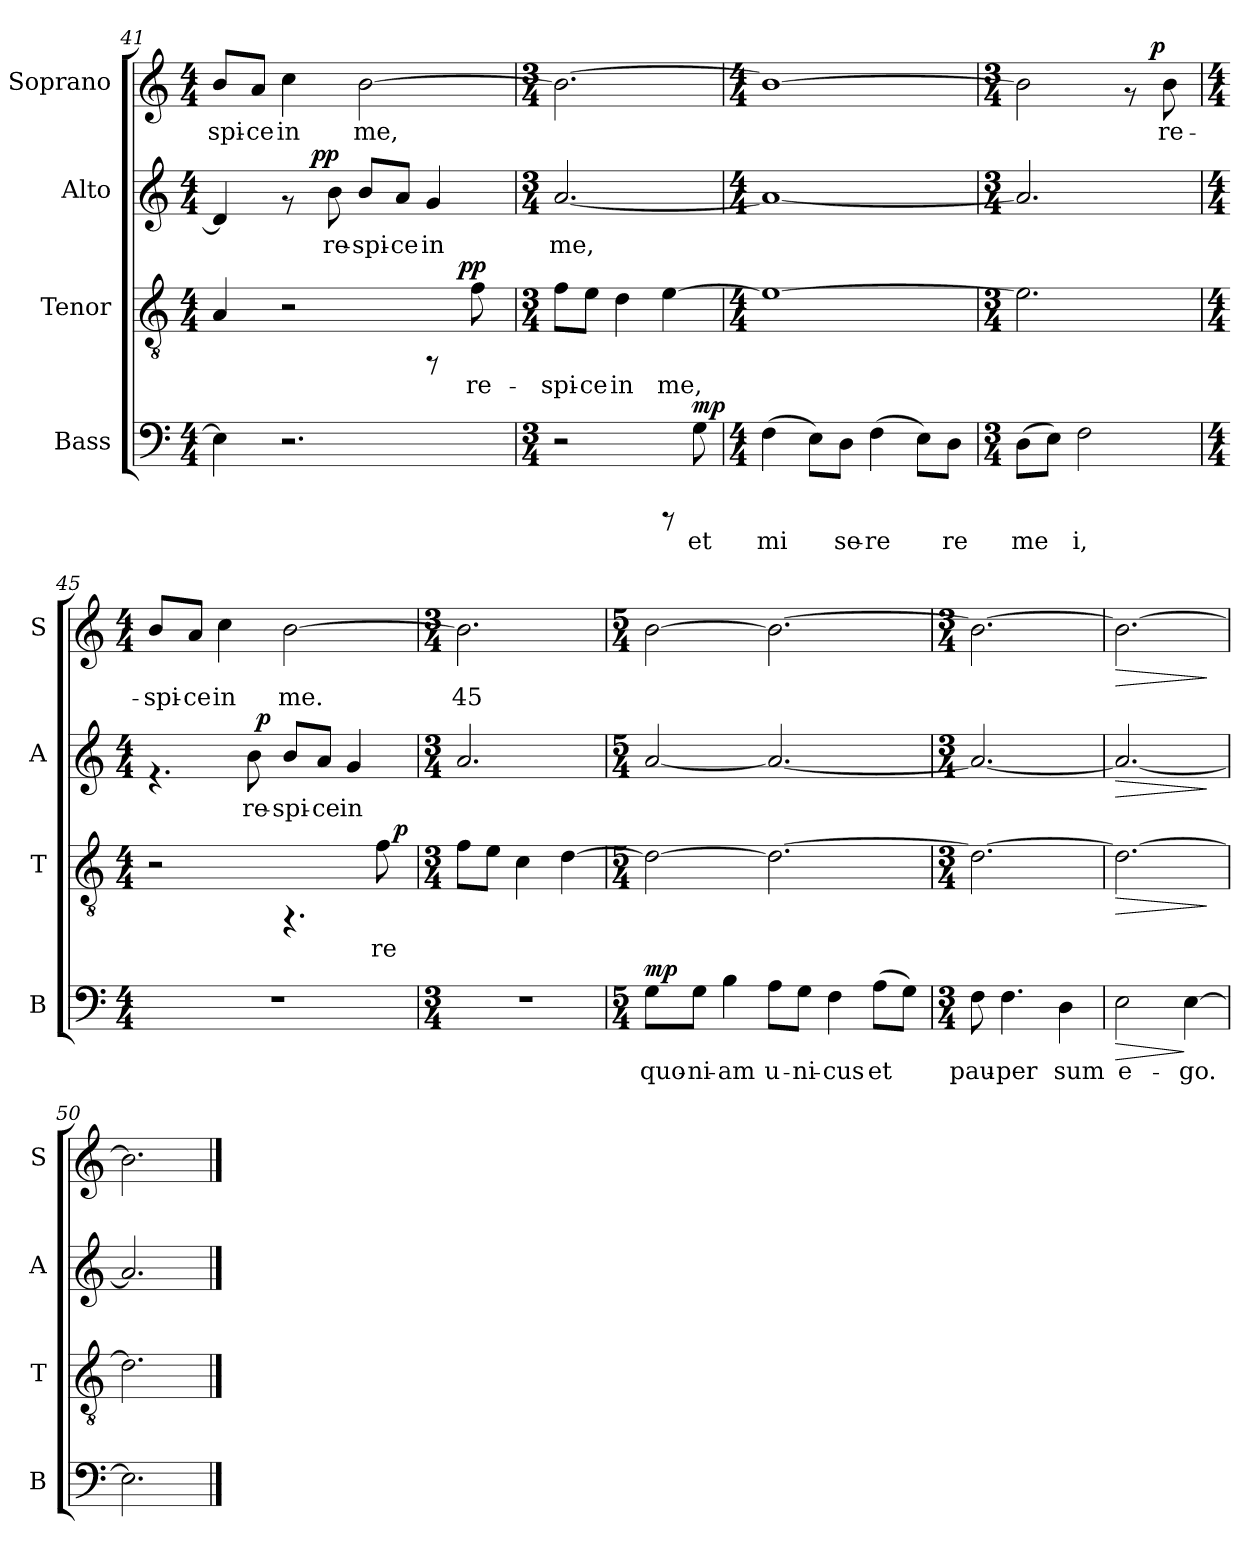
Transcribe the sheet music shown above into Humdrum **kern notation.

**kern	**text	**dynam	**kern	**text	**dynam	**kern	**text	**dynam	**kern	**text	**dynam
*part4	*part4	*part4	*part3	*part3	*part3	*part2	*part2	*part2	*part1	*part1	*part1
*staff4	*staff4	*staff4	*staff3	*staff3	*staff3	*staff2	*staff2	*staff2	*staff1	*staff1	*staff1
*I"Bass	*	*	*I"Tenor	*	*	*I"Alto	*	*	*I"Soprano	*	*
*I'B	*	*	*I'T	*	*	*I'A	*	*	*I'S	*	*
!!LO:LB:g=z
*clefF4	*	*	*clefGv2	*	*	*clefG2	*	*	*clefG2	*	*
*k[]	*	*	*k[]	*	*	*k[]	*	*	*k[]	*	*
*C:	*	*	*C:	*	*	*C:	*	*	*C:	*	*
*M4/4	*	*	*M4/4	*	*	*M4/4	*	*	*M4/4	*	*
=41	=41	=41	=41	=41	=41	=41	=41	=41	=41	=41	=41
!	!LO:LY:b	!	!	!LO:LY:b	!	!	!LO:LY:b	!	!	!LO:LY:b	!
*	*	*	*^	*	*	*^	*	*	*	*	*
4E\]	.	.	4A/	2ryy	.	.	4d/]	4ryy	.	.	8b/L	-spi-	.
!	!	!	!	!	!	!	!	!	!	!	!	!LO:LY:b	!
.	.	.	.	.	.	.	.	.	.	.	8a/J	-ce	.
!	!	!	!	!	!	!	!	!	!	!	!	!LO:LY:b	!
2.r	.	.	2r	.	.	.	8rf	16ryy	.	.	4cc\	in	.
.	.	.	.	.	.	.	.	64ryy	.	.	.	.	.
!	!	!	!	!	!	!	!	!	!	!LO:DY:a	!	!	!
.	.	.	.	.	.	.	.	2ryy	.	pp	.	.	.
!	!	!	!	!	!	!	!	!	!LO:LY:b	!	!	!	!
.	.	.	.	.	.	.	8b\	.	re-	.	.	.	.
!	!	!	!	!	!	!	!	!	!LO:LY:b	!	!	!LO:LY:b	!
.	.	.	.	4ryy	.	.	8b/L	.	-spi-	.	[>2b\	me,	.
!	!	!	!	!	!	!	!	!	!LO:LY:b	!	!	!	!
.	.	.	.	.	.	.	8a/J	.	-ce	.	.	.	.
!	!	!	!	!	!	!	!	!	!LO:LY:b	!	!	!	!
.	.	.	8rFF	16.ryy	.	.	4g/	.	in	.	.	.	.
.	.	.	.	.	.	.	.	8ryy	.	.	.	.	.
!	!	!	!	!	!	!LO:DY:a	!	!	!	!	!	!	!
.	.	.	.	8ryy	.	pp	.	.	.	.	.	.	.
!	!	!	!	!	!LO:LY:b	!	!	!	!	!	!	!	!
.	.	.	8f\	.	re-	.	.	.	.	.	.	.	.
.	.	.	.	.	.	.	.	32.ryy	.	.	.	.	.
.	.	.	.	32ryy	.	.	.	.	.	.	.	.	.
*	*	*	*v	*v	*	*	*	*	*	*	*	*	*
*	*	*	*	*	*	*v	*v	*	*	*	*	*
=42	=42	=42	=42	=42	=42	=42	=42	=42	=42	=42	=42
*M3/4	*	*	*M3/4	*	*	*M3/4	*	*	*M3/4	*	*
*	*	*	*^	*	*	*^	*	*	*	*	*
!	!	!	!	!	!LO:LY:b	!	!	!	!LO:LY:b	!	!	!LO:LY:b	!
*	*	*	*v	*v	*	*	*	*	*	*	*	*	*
*	*	*	*	*	*	*v	*v	*	*	*	*	*
2r	.	.	8f\L	-spi-	.	[<2.a/	me,	.	2.b\_>	.	.
!	!	!	!	!LO:LY:b	!	!	!	!	!	!	!
.	.	.	8e\J	-ce	.	.	.	.	.	.	.
!	!	!	!	!LO:LY:b	!	!	!	!	!	!	!
.	.	.	4d\	in	.	.	.	.	.	.	.
!	!	!	!	!LO:LY:b	!	!	!	!	!	!	!
8rCCC	.	.	[>4e\	me,	.	.	.	.	.	.	.
!	!LO:LY:b	!LO:DY:a	!	!	!	!	!	!	!	!	!
8G\	et	mp	.	.	.	.	.	.	.	.	.
=43	=43	=43	=43	=43	=43	=43	=43	=43	=43	=43	=43
*M4/4	*	*	*M4/4	*	*	*M4/4	*	*	*M4/4	*	*
!	!LO:LY:b	!	!	!LO:LY:b	!	!	!LO:LY:b	!	!	!LO:LY:b	!
(>4F\	mi-	.	1e_>	.	.	1a_<	.	.	1b_>	.	.
!	!LO:LY:b	!	!	!	!	!	!	!	!	!	!
8E\L)	--	.	.	.	.	.	.	.	.	.	.
!	!LO:LY:b	!	!	!	!	!	!	!	!	!	!
8D\J	-se-	.	.	.	.	.	.	.	.	.	.
!	!LO:LY:b	!	!	!	!	!	!	!	!	!	!
(>4F\	-re-	.	.	.	.	.	.	.	.	.	.
!	!LO:LY:b	!	!	!	!	!	!	!	!	!	!
8E\L)	--	.	.	.	.	.	.	.	.	.	.
!	!LO:LY:b	!	!	!	!	!	!	!	!	!	!
8D\J	-re	.	.	.	.	.	.	.	.	.	.
=44	=44	=44	=44	=44	=44	=44	=44	=44	=44	=44	=44
*M3/4	*	*	*M3/4	*	*	*M3/4	*	*	*M3/4	*	*
!	!LO:LY:b	!	!	!LO:LY:b	!	!	!LO:LY:b	!	!	!LO:LY:b	!
*	*	*	*	*	*	*	*	*	*^	*	*
(>8D\L	me-	.	2.e\]	.	.	2.a/]	.	.	2b\]	2ryy	.	.
!	!LO:LY:b	!	!	!	!	!	!	!	!	!	!	!
8E\J)	--	.	.	.	.	.	.	.	.	.	.	.
!	!LO:LY:b	!	!	!	!	!	!	!	!	!	!	!
2F\	-i,	.	.	.	.	.	.	.	.	.	.	.
.	.	.	.	.	.	.	.	.	8rf	16.ryy	.	.
!	!	!	!	!	!	!	!	!	!	!	!	!LO:DY:a
.	.	.	.	.	.	.	.	.	.	8ryy	.	p
!	!	!	!	!	!	!	!	!	!	!	!LO:LY:b	!
.	.	.	.	.	.	.	.	.	8b\	.	re-	.
.	.	.	.	.	.	.	.	.	.	32ryy	.	.
*	*	*	*	*	*	*	*	*	*v	*v	*	*
=45	=45	=45	=45	=45	=45	=45	=45	=45	=45	=45	=45
*M4/4	*	*	*M4/4	*	*	*M4/4	*	*	*M4/4	*	*
*	*	*	*	*	*	*	*	*	*^	*	*
!	!	!	!	!	!	!	!	!	!	!	!LO:LY:b	!
*	*	*	*^	*	*	*^	*	*	*v	*v	*	*
1r	.	.	2r	2ryy	.	.	4.rf	4ryy	.	.	8b/L	-spi-	.
!	!	!	!	!	!	!	!	!	!	!	!	!LO:LY:b	!
.	.	.	.	.	.	.	.	.	.	.	8a/J	-ce	.
!	!	!	!	!	!	!	!	!	!	!	!	!LO:LY:b	!
.	.	.	.	.	.	.	.	8ryy	.	.	4cc\	in	.
!	!	!	!	!	!	!	!	!	!LO:LY:b	!	!	!	!
.	.	.	.	.	.	.	8b\	64ryy	re-	.	.	.	.
!	!	!	!	!	!	!	!	!	!	!LO:DY:a	!	!	!
.	.	.	.	.	.	.	.	2ryy	.	p	.	.	.
!	!	!	!	!	!	!	!	!	!LO:LY:b	!	!	!LO:LY:b	!
.	.	.	4.rFF	4ryy	.	.	8b/L	.	-spi-	.	[<2b\	me.	.
!	!	!	!	!	!	!	!	!	!LO:LY:b	!	!	!	!
.	.	.	.	.	.	.	8a/J	.	-ce	.	.	.	.
!	!	!	!	!	!	!	!	!	!LO:LY:b	!	!	!	!
.	.	.	.	8ryy	.	.	4g/	.	in	.	.	.	.
!	!	!	!	!	!LO:LY:b	!	!	!	!	!	!	!	!
.	.	.	8f\	32ryy	re-	.	.	.	.	.	.	.	.
.	.	.	.	.	.	.	.	16..ryy	.	.	.	.	.
!	!	!	!	!	!	!LO:DY:a	!	!	!	!	!	!	!
.	.	.	.	16.ryy	.	p	.	.	.	.	.	.	.
*	*	*	*v	*v	*	*	*	*	*	*	*	*	*
*	*	*	*	*	*	*v	*v	*	*	*	*	*
!!LO:PB:g=z
=46	=46	=46	=46	=46	=46	=46	=46	=46	=46	=46	=46
*M3/4	*	*	*M3/4	*	*	*M3/4	*	*	*M3/4	*	*
*	*	*	*^	*	*	*^	*	*	*	*	*
!	!	!	!	!	!LO:LY:b	!	!	!	!LO:LY:b	!	!	!LO:LY:b	!
*	*	*	*v	*v	*	*	*	*	*	*	*	*	*
*	*	*	*	*	*	*v	*v	*	*	*	*	*
2.r	.	.	8f\L	--	.	2.a/	.	.	2.b\]	45	.
!	!	!	!	!LO:LY:b	!	!	!	!	!	!	!
.	.	.	8e\J	--	.	.	.	.	.	.	.
!	!	!	!	!LO:LY:b	!	!	!	!	!	!	!
.	.	.	4c\	--	.	.	.	.	.	.	.
!	!	!	!	!LO:LY:b	!	!	!	!	!	!	!
.	.	.	[>4d\	--	.	.	.	.	.	.	.
=47	=47	=47	=47	=47	=47	=47	=47	=47	=47	=47	=47
*M5/4	*	*	*M5/4	*	*	*M5/4	*	*	*M5/4	*	*
!	!LO:LY:b	!LO:DY:a	!	!LO:LY:b	!	!	!LO:LY:b	!	!	!LO:LY:b	!
8G\L	quo-	mp	2d\_>	--	.	[<2a/	.	.	[>2b\	.	.
!	!LO:LY:b	!	!	!	!	!	!	!	!	!	!
8G\J	-ni-	.	.	.	.	.	.	.	.	.	.
!	!LO:LY:b	!	!	!	!	!	!	!	!	!	!
4B\	-am	.	.	.	.	.	.	.	.	.	.
!	!LO:LY:b	!	!	!LO:LY:b	!	!	!LO:LY:b	!	!	!LO:LY:b	!
8A\L	u-	.	2.d\_>	--	.	2.a/_<	.	.	2.b\_>	.	.
!	!LO:LY:b	!	!	!	!	!	!	!	!	!	!
8G\J	-ni-	.	.	.	.	.	.	.	.	.	.
!	!LO:LY:b	!	!	!	!	!	!	!	!	!	!
4F\	-cus	.	.	.	.	.	.	.	.	.	.
!	!LO:LY:b	!	!	!	!	!	!	!	!	!	!
(>8A\L	et	.	.	.	.	.	.	.	.	.	.
!	!LO:LY:b	!	!	!	!	!	!	!	!	!	!
8G\J)	.	.	.	.	.	.	.	.	.	.	.
=48	=48	=48	=48	=48	=48	=48	=48	=48	=48	=48	=48
*M3/4	*	*	*M3/4	*	*	*M3/4	*	*	*M3/4	*	*
!	!LO:LY:b	!	!	!LO:LY:b	!	!	!LO:LY:b	!	!	!LO:LY:b	!
8F\	pau-	.	2.d\_>	--	.	2.a/_<	.	.	2.b\_>	.	.
!	!LO:LY:b	!	!	!	!	!	!	!	!	!	!
4.F\	-per	.	.	.	.	.	.	.	.	.	.
!	!LO:LY:b	!	!	!	!	!	!	!	!	!	!
4D\	sum	.	.	.	.	.	.	.	.	.	.
=49	=49	=49	=49	=49	=49	=49	=49	=49	=49	=49	=49
!	!LO:LY:b	!LO:HP:b	!	!LO:LY:b	!LO:HP:b	!	!LO:LY:b	!LO:HP:b	!	!LO:LY:b	!LO:HP:b
2E\	e-	>	2.d\_>	--	>	2.a/_<	.	>	2.b\_>	.	>
!	!LO:LY:b	!	!	!	!	!	!	!	!	!	!
[>4E\	-go.	]	.	.	.	.	.	.	.	.	.
.	.	.	.	.	]	.	.	]	.	.	]
=50	=50	=50	=50	=50	=50	=50	=50	=50	=50	=50	=50
!	!LO:LY:b	!	!	!LO:LY:b	!	!	!LO:LY:b	!	!	!LO:LY:b	!
2.E\]	.	.	2.d\]	--	.	2.a/]	.	.	2.b\]	.	.
==	==	==	==	==	==	==	==	==	==	==	==
*-	*-	*-	*-	*-	*-	*-	*-	*-	*-	*-	*-
